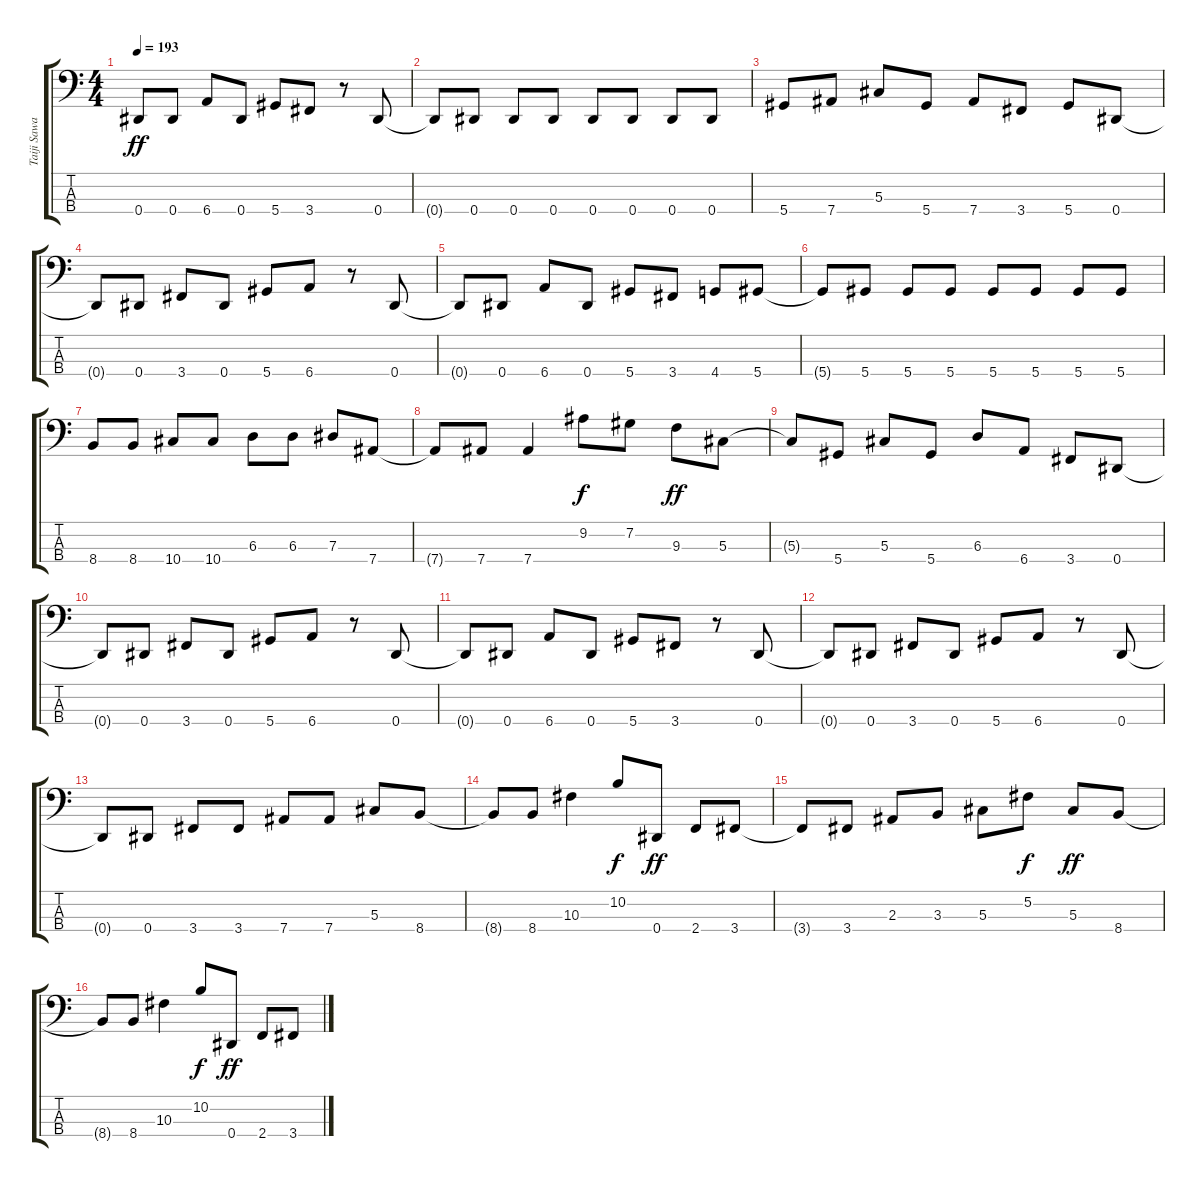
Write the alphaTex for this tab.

\track ("Taiji Sawada (Taiji)" "Taiji Sawa") {instrument electricbasspick}
\staff {score tabs}
\tuning (Gb2 Db2 Ab1 Eb1) {hide}
\ts (4 4)
\tempo 193
\clef f4
\ks c
0.4{t}.8{dy ff} 0.4.8 6.4.8 0.4.8 5.4.8 3.4.8 r.8 0.4.8 |
0.4{t}.8 0.4.8 0.4.8 0.4.8 0.4.8 0.4.8 0.4.8 0.4.8 |
5.4.8 7.4.8 5.3.8 5.4.8 7.4.8 3.4.8 5.4.8 0.4.8 |
0.4{t}.8 0.4.8 3.4.8 0.4.8 5.4.8 6.4.8 r.8 0.4.8 |
0.4{t}.8 0.4.8 6.4.8 0.4.8 5.4.8 3.4.8 4.4.8 5.4.8 |
5.4{t}.8 5.4.8 5.4.8 5.4.8 5.4.8 5.4.8 5.4.8 5.4.8 |
8.4.8 8.4.8 10.4.8 10.4.8 6.3.8 6.3.8 7.3.8 7.4.8 |
7.4{t}.8 7.4.8 7.4.4 9.2.8{dy f} 7.2.8 9.3.8{dy ff} 5.3.8 |
5.3{t}.8 5.4.8 5.3.8 5.4.8 6.3.8 6.4.8 3.4.8 0.4.8 |
0.4{t}.8 0.4.8 3.4.8 0.4.8 5.4.8 6.4.8 r.8 0.4.8 |
0.4{t}.8 0.4.8 6.4.8 0.4.8 5.4.8 3.4.8 r.8 0.4.8 |
0.4{t}.8 0.4.8 3.4.8 0.4.8 5.4.8 6.4.8 r.8 0.4.8 |
0.4{t}.8 0.4.8 3.4.8 3.4.8 7.4.8 7.4.8 5.3.8 8.4.8 |
8.4{t}.8 8.4.8 10.3.4 10.2.8{dy f} 0.4.8{dy ff} 2.4.8 3.4.8 |
3.4{t}.8 3.4.8 2.3.8 3.3.8 5.3.8 5.2.8{dy f} 5.3.8{dy ff} 8.4.8 |
8.4{t}.8 8.4.8 10.3.4 10.2.8{dy f} 0.4.8{dy ff} 2.4.8 3.4.8
